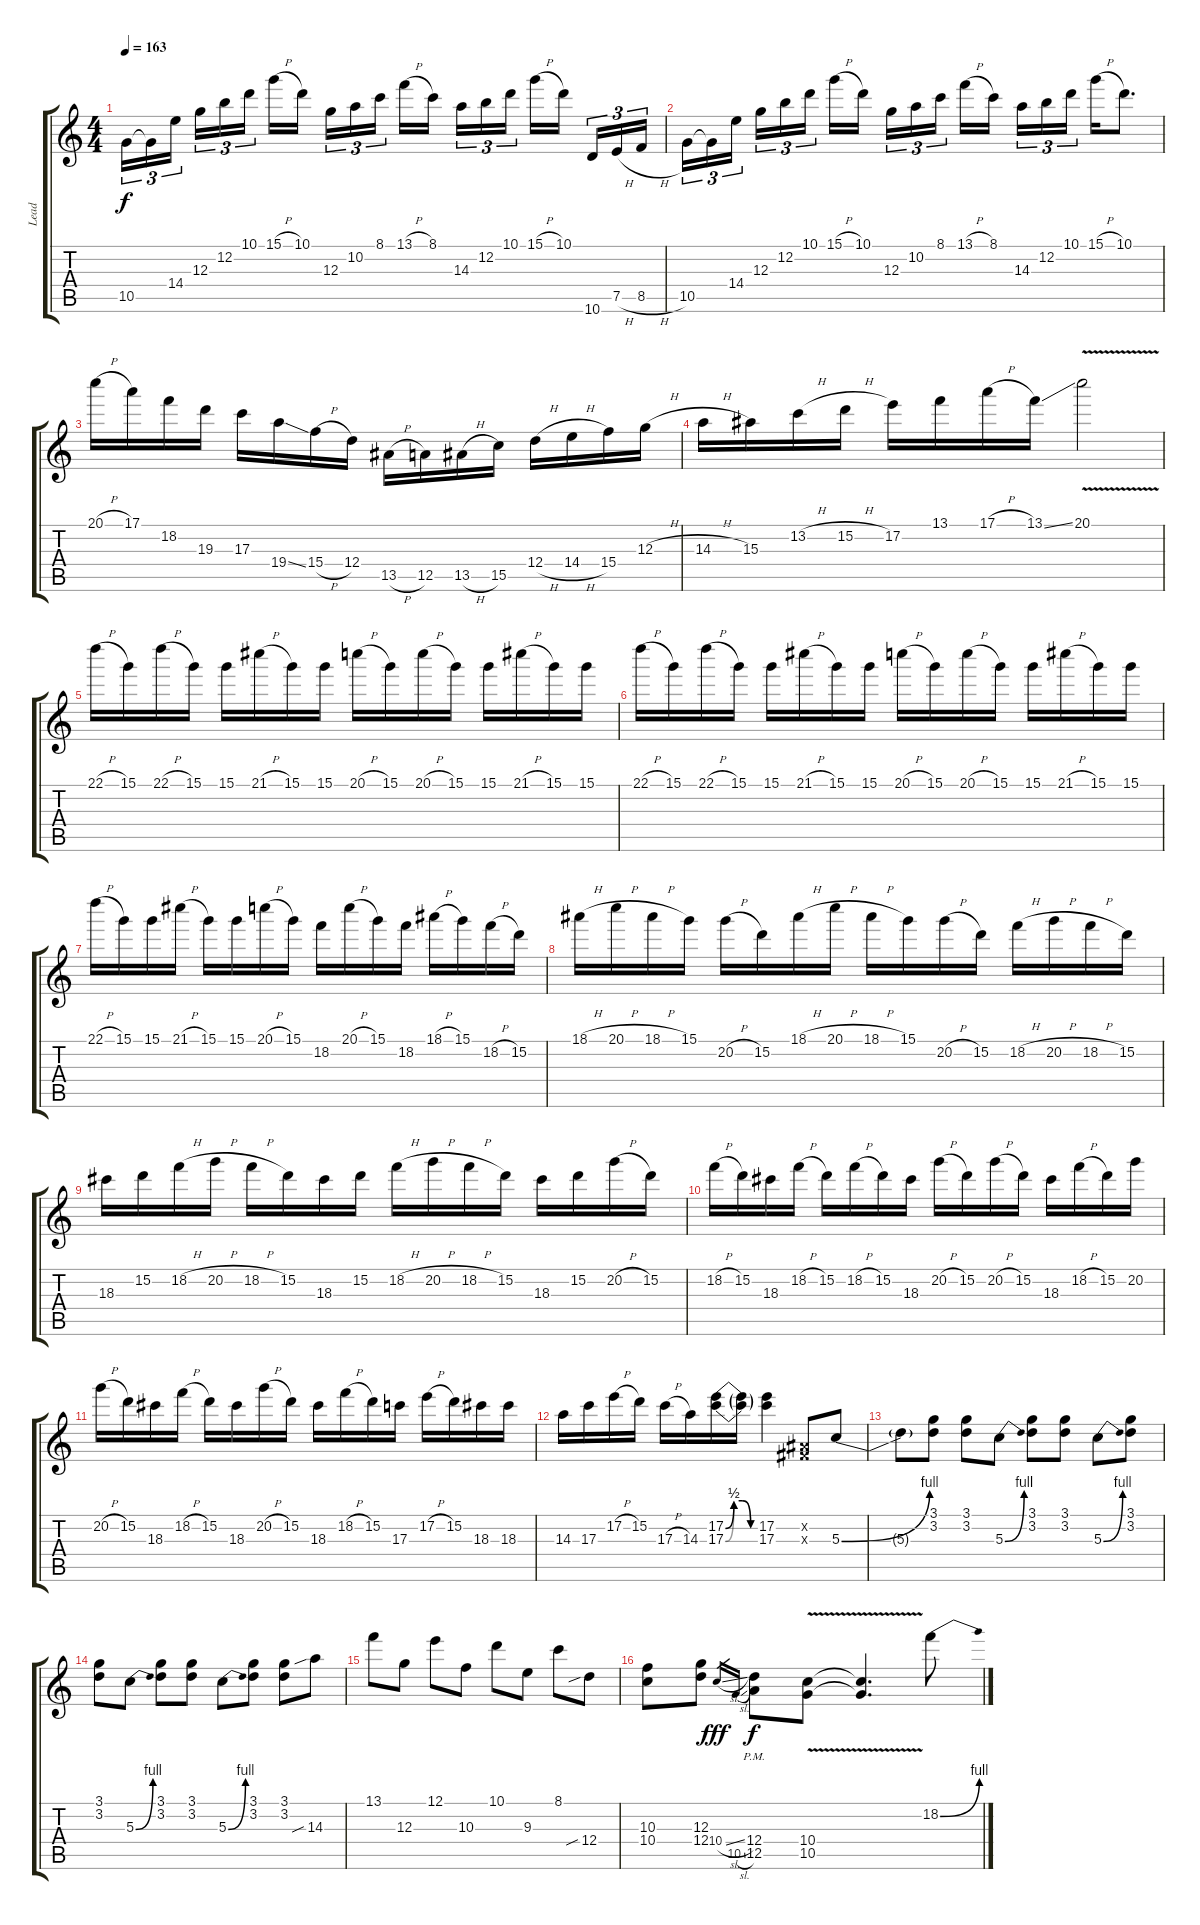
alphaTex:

\track ("Lead" "Lead") {instrument distortionguitar}
\staff {score tabs}
\tuning (E4 B3 G3 D3 A2 E2) {hide}
\ts (4 4)
\tempo 163
\clef g2
\ks c
10.5.16{tu (3 2) dy f} 10.5{t}.16{tu (3 2)} 14.4.16{tu (3 2) beam splitsecondary} 12.3.16{tu (3 2)} 12.2.16{tu (3 2)} 10.1.16{tu (3 2)} 15.1{h}.16 10.1.16{beam splitsecondary} 12.3.16{tu (3 2)} 10.2.16{tu (3 2)} 8.1.16{tu (3 2)} 13.1{h}.16 8.1.16{beam splitsecondary} 14.3.16{tu (3 2)} 12.2.16{tu (3 2)} 10.1.16{tu (3 2)} 15.1{h}.16 10.1.16{beam splitsecondary} 10.6.16{tu (3 2)} 7.5{h}.16{tu (3 2)} 8.5{h}.16{tu (3 2)} |
10.5.16{tu (3 2)} 10.5{t}.16{tu (3 2)} 14.4.16{tu (3 2) beam splitsecondary} 12.3.16{tu (3 2)} 12.2.16{tu (3 2)} 10.1.16{tu (3 2)} 15.1{h}.16 10.1.16{beam splitsecondary} 12.3.16{tu (3 2)} 10.2.16{tu (3 2)} 8.1.16{tu (3 2)} 13.1{h}.16 8.1.16{beam splitsecondary} 14.3.16{tu (3 2)} 12.2.16{tu (3 2)} 10.1.16{tu (3 2)} 15.1{h}.16 10.1.8{d} |
20.1{h}.16 17.1.16 18.2.16 19.3.16 17.3.16 19.4{ss}.16 15.4{h}.16 12.4.16 13.5{h}.16 12.5.16 13.5{h}.16 15.5.16 12.4{h}.16 14.4{h}.16 15.4.16 12.3{h}.16 |
14.3{h}.16 15.3.16 13.2{h}.16 15.2{h}.16 17.2.16 13.1.16 17.1{h}.16 13.1{ss}.16 20.1{v}.2 |
22.1{h}.16 15.1.16 22.1{h}.16 15.1.16 15.1.16 21.1{h}.16 15.1.16 15.1.16 20.1{h}.16 15.1.16 20.1{h}.16 15.1.16 15.1.16 21.1{h}.16 15.1.16 15.1.16 |
22.1{h}.16 15.1.16 22.1{h}.16 15.1.16 15.1.16 21.1{h}.16 15.1.16 15.1.16 20.1{h}.16 15.1.16 20.1{h}.16 15.1.16 15.1.16 21.1{h}.16 15.1.16 15.1.16 |
22.1{h}.16 15.1.16 15.1.16 21.1{h}.16 15.1.16 15.1.16 20.1{h}.16 15.1.16 18.2.16 20.1{h}.16 15.1.16 18.2.16 18.1{h}.16 15.1.16 18.2{h}.16 15.2.16 |
18.1{h}.16 20.1{h}.16 18.1{h}.16 15.1.16 20.2{h}.16 15.2.16 18.1{h}.16 20.1{h}.16 18.1{h}.16 15.1.16 20.2{h}.16 15.2.16 18.2{h}.16 20.2{h}.16 18.2{h}.16 15.2.16 |
18.3.16 15.2.16 18.2{h}.16 20.2{h}.16 18.2{h}.16 15.2.16 18.3.16 15.2.16 18.2{h}.16 20.2{h}.16 18.2{h}.16 15.2.16 18.3.16 15.2.16 20.2{h}.16 15.2.16 |
18.2{h}.16 15.2.16 18.3.16 18.2{h}.16 15.2.16 18.2{h}.16 15.2.16 18.3.16 20.2{h}.16 15.2.16 20.2{h}.16 15.2.16 18.3.16 18.2{h}.16 15.2.16 20.2.16 |
20.2{h}.16 15.2.16 18.3.16 18.2{h}.16 15.2.16 18.3.16 20.2{h}.16 15.2.16 18.3.16 18.2{h}.16 15.2.16 17.3.16 17.2{h}.16 15.2.16 18.3.16 18.3.16 |
14.3.16 17.3.16 17.2{h}.16 15.2.16 17.3{h}.16 14.3.16 (17.2{be (custom 0 0 15 2 30 2 45 0 60 0)} 17.3{be (custom 0 0 15 2 30 2 45 0 60 0)}).16 (17.2{t} 17.3{t}).16 (17.2 17.3).4 (-1.2{x} -1.3{x}).8 5.3{be (bend 0 0 60 4)}.8 |
5.3{t}.8 (3.1 3.2).8 (3.1 3.2).8 5.3{be (bend 0 0 60 4)}.8 (3.1 3.2).8 (3.1 3.2).8 5.3{be (bend 0 0 60 4)}.8 (3.1 3.2).8 |
(3.1 3.2).8 5.3{be (bend 0 0 60 4)}.8 (3.1 3.2).8 (3.1 3.2).8 5.3{be (bend 0 0 60 4)}.8 (3.1 3.2).8 (3.1 3.2).8 14.3{sib}.8 |
13.1.8 12.3.8 12.1.8 10.3.8 10.1.8 9.3.8 8.1.8 12.4{sib}.8 |
(10.3 10.4).8 (12.3 12.4).8 10.4{sl}.16{gr dy fff} 10.5{sl}.16{gr} (12.4{pm} 12.5{pm}).8{dy f} (10.4{v} 10.5{v}).8 (10.4{t} 10.5{t}).4{d} 18.2{be (bend 0 0 60 4)}.8
